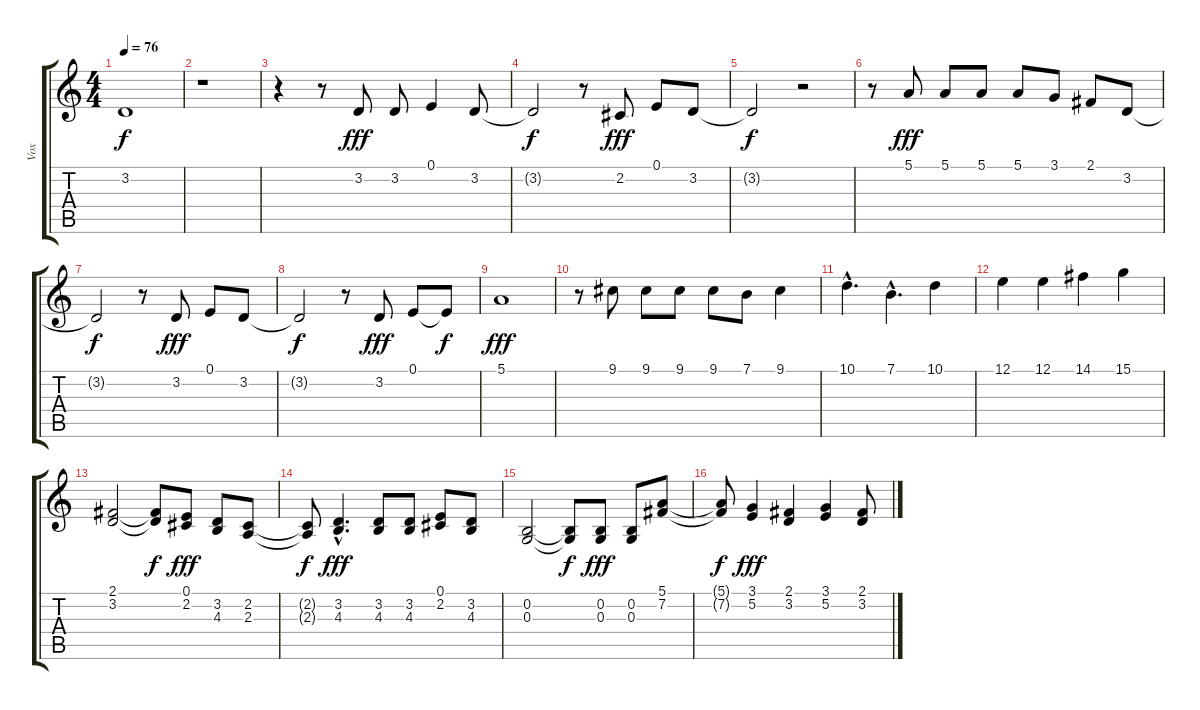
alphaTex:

\track ("Vox" "Vox") {instrument acousticgrandpiano}
\staff {score tabs}
\tuning (E4 B3 G3 D3 A2 E2) {hide}
\ts (4 4)
\tempo 76
\clef g2
\ks c
3.2{t}.1{dy f} |
r.1 |
r.4 r.8 3.2.8{dy fff} 3.2.8 0.1.4 3.2.8 |
3.2{t}.2{dy f} r.8 2.2.8{dy fff} 0.1.8 3.2.8 |
3.2{t}.2{dy f} r.2 |
r.8 5.1.8{dy fff} 5.1.8 5.1.8 5.1.8 3.1.8 2.1.8 3.2.8 |
3.2{t}.2{dy f} r.8 3.2.8{dy fff} 0.1.8 3.2.8 |
3.2{t}.2{dy f} r.8 3.2.8{dy fff} 0.1.8 0.1{t}.8{dy f} |
5.1.1{dy fff} |
r.8 9.1.8 9.1.8 9.1.8 9.1.8 7.1.8 9.1.4 |
10.1{hac}.4{d} 7.1{hac}.4{d} 10.1.4 |
12.1.4 12.1.4 14.1.4 15.1.4 |
(2.1 3.2).2 (2.1{t} 3.2{t}).8{dy f} (0.1 2.2).8{dy fff} (3.2 4.3).8 (2.2 2.3).8 |
(2.2{t} 2.3{t}).8{dy f} (3.2{hac} 4.3{hac}).4{d dy fff} (3.2 4.3).8 (3.2 4.3).8 (0.1 2.2).8 (3.2 4.3).8 |
(0.2 0.3).2 (0.2{t} 0.3{t}).8{dy f} (0.2 0.3).8{dy fff} (0.2 0.3).8 (5.1 7.2).8 |
(5.1{t} 7.2{t}).8{dy f} (3.1 5.2).4{dy fff} (2.1 3.2).4 (3.1 5.2).4 (2.1 3.2).8
